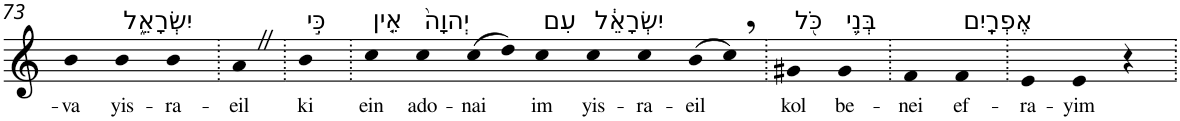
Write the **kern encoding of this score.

**kern	**text
*part1	*part1
*staff1	*staff1
*I"Piano	*
*I'Pno	*
!!LO:PB:g=z
*clefG2	*
*k[]	*
=73	=73
!	!LO:LY:b
4b	-va
!LO:TX:a:t=יִשְׂרָאֵ֑ל	!
!	!LO:LY:b
4b	yis-
!	!LO:LY:b
4b	-ra-
=74.	=74.
!	!LO:LY:b
4aZ	-eil
=75.	=75.
!LO:TX:a:t=כִּ֣י	!
!	!LO:LY:b
4b	ki
=76.	=76.
!LO:TX:a:t=אֵ֤ין	!
!	!LO:LY:b
4cc	ein
!LO:TX:a:t=יְהוָה֙	!
!	!LO:LY:b
4cc	ado-
!	!LO:LY:b
(>8cc	-nai
8dd)	.
!LO:TX:a:t=עִם	!
!	!LO:LY:b
4cc	im
!LO:TX:a:t=יִשְׂרָאֵ֔ל	!
!	!LO:LY:b
4cc	yis-
!	!LO:LY:b
4cc	-ra-
!	!LO:LY:b
(>8b	-eil
8cc,)	.
=77.	=77.
!LO:TX:a:t=כֹּ֖ל	!
!	!LO:LY:b
4g#X	kol
!LO:TX:a:t=בְּנֵ֥י	!
!	!LO:LY:b
4g#	be-
=78.	=78.
!	!LO:LY:b
4f	-nei
!LO:TX:a:t=אֶפְרָֽיִם	!
!	!LO:LY:b
4f	ef-
=79.	=79.
!	!LO:LY:b
4e	-ra-
!	!LO:LY:b
4e	-yim
4r	.
=.	=.
*-	*-
